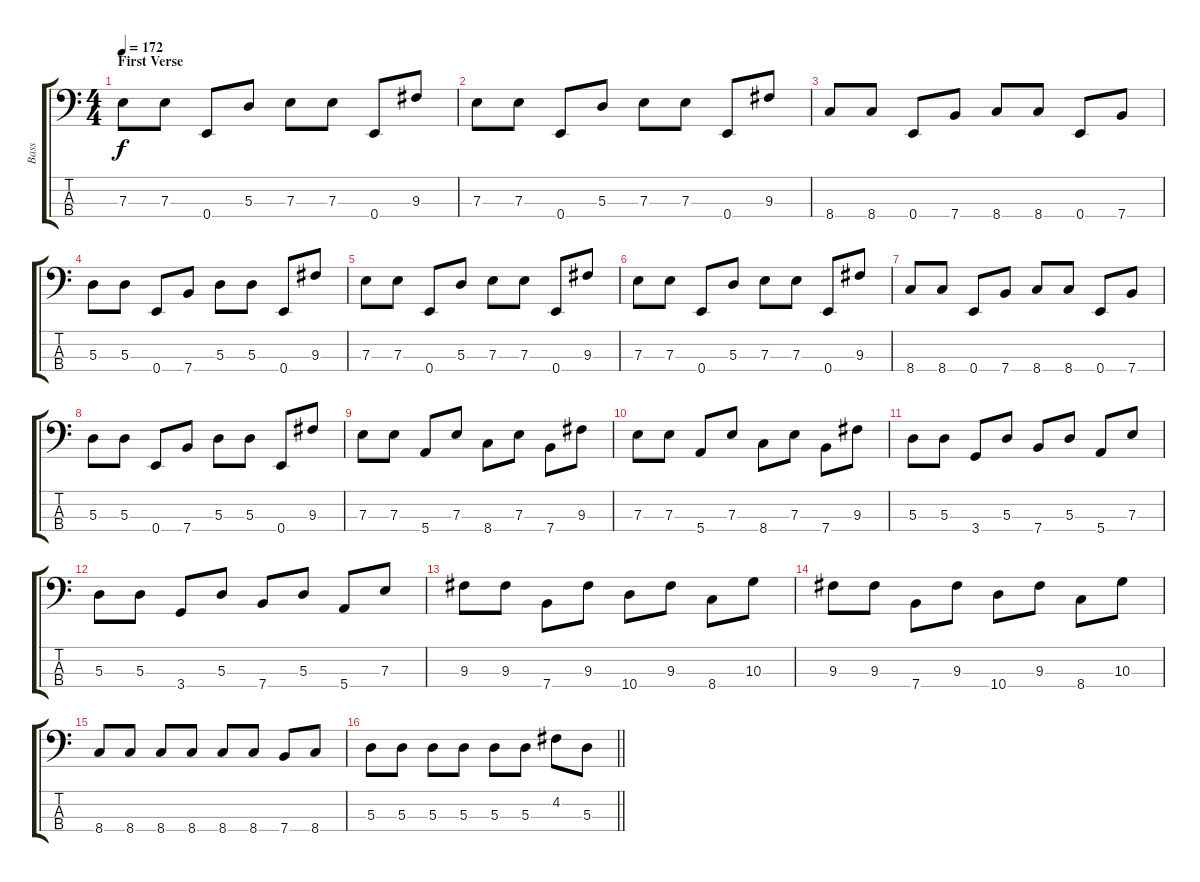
\track ("Bass" "Bass") {instrument electricbassfinger}
\staff {score tabs}
\tuning (G2 D2 A1 E1) {hide}
\ts (4 4)
\section ("" "First Verse")
\tempo 172
\clef f4
\ks c
7.3.8{dy f} 7.3.8 0.4.8 5.3.8 7.3.8 7.3.8 0.4.8 9.3.8 |
7.3.8 7.3.8 0.4.8 5.3.8 7.3.8 7.3.8 0.4.8 9.3.8 |
8.4.8 8.4.8 0.4.8 7.4.8 8.4.8 8.4.8 0.4.8 7.4.8 |
5.3.8 5.3.8 0.4.8 7.4.8 5.3.8 5.3.8 0.4.8 9.3.8 |
7.3.8 7.3.8 0.4.8 5.3.8 7.3.8 7.3.8 0.4.8 9.3.8 |
7.3.8 7.3.8 0.4.8 5.3.8 7.3.8 7.3.8 0.4.8 9.3.8 |
8.4.8 8.4.8 0.4.8 7.4.8 8.4.8 8.4.8 0.4.8 7.4.8 |
5.3.8 5.3.8 0.4.8 7.4.8 5.3.8 5.3.8 0.4.8 9.3.8 |
7.3.8 7.3.8 5.4.8 7.3.8 8.4.8 7.3.8 7.4.8 9.3.8 |
7.3.8 7.3.8 5.4.8 7.3.8 8.4.8 7.3.8 7.4.8 9.3.8 |
5.3.8 5.3.8 3.4.8 5.3.8 7.4.8 5.3.8 5.4.8 7.3.8 |
5.3.8 5.3.8 3.4.8 5.3.8 7.4.8 5.3.8 5.4.8 7.3.8 |
9.3.8 9.3.8 7.4.8 9.3.8 10.4.8 9.3.8 8.4.8 10.3.8 |
9.3.8 9.3.8 7.4.8 9.3.8 10.4.8 9.3.8 8.4.8 10.3.8 |
8.4.8 8.4.8 8.4.8 8.4.8 8.4.8 8.4.8 7.4.8 8.4.8 |
\barLineRight lightlight
5.3.8 5.3.8 5.3.8 5.3.8 5.3.8 5.3.8 4.2.8 5.3.8
